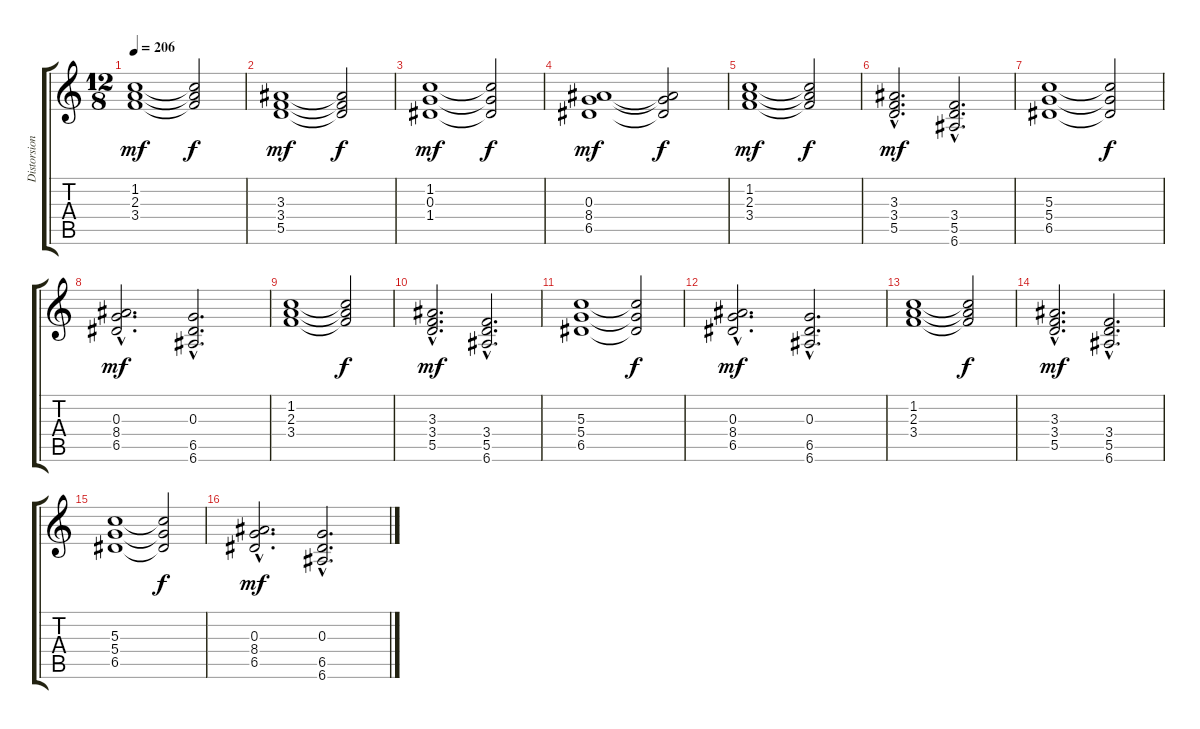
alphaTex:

\track ("Distorsion" "Distorsion") {instrument overdrivenguitar}
\staff {score tabs}
\tuning (E4 B3 G3 D3 A2 E2) {hide}
\ts (12 8)
\tempo 206
\clef g2
\ks c
(1.2 2.3 3.4).1{dy mf} (1.2{t} 2.3{t} 3.4{t}).2{dy f} |
(3.3 3.4 5.5).1{dy mf} (3.3{t} 3.4{t} 5.5{t}).2{dy f} |
(1.2 0.3 1.4).1{dy mf} (1.2{t} 0.3{t} 1.4{t}).2{dy f} |
(0.3 8.4 6.5).1{dy mf} (0.3{t} 8.4{t} 6.5{t}).2{dy f} |
(1.2 2.3 3.4).1{dy mf} (1.2{t} 2.3{t} 3.4{t}).2{dy f} |
(3.3{hac} 3.4{hac} 5.5{hac}).2{d dy mf} (3.4{hac} 5.5{hac} 6.6{hac}).2{d} |
(5.3 5.4 6.5).1 (5.3{t} 5.4{t} 6.5{t}).2{dy f} |
(0.3{hac} 8.4{hac} 6.5{hac}).2{d dy mf} (0.3{hac} 6.5{hac} 6.6{hac}).2{d} |
(1.2 2.3 3.4).1 (1.2{t} 2.3{t} 3.4{t}).2{dy f} |
(3.3{hac} 3.4{hac} 5.5{hac}).2{d dy mf} (3.4{hac} 5.5{hac} 6.6{hac}).2{d} |
(5.3 5.4 6.5).1 (5.3{t} 5.4{t} 6.5{t}).2{dy f} |
(0.3{hac} 8.4{hac} 6.5{hac}).2{d dy mf} (0.3{hac} 6.5{hac} 6.6{hac}).2{d} |
(1.2 2.3 3.4).1 (1.2{t} 2.3{t} 3.4{t}).2{dy f} |
(3.3{hac} 3.4{hac} 5.5{hac}).2{d dy mf} (3.4{hac} 5.5{hac} 6.6{hac}).2{d} |
(5.3 5.4 6.5).1 (5.3{t} 5.4{t} 6.5{t}).2{dy f} |
(0.3{hac} 8.4{hac} 6.5{hac}).2{d dy mf} (0.3{hac} 6.5{hac} 6.6{hac}).2{d}
